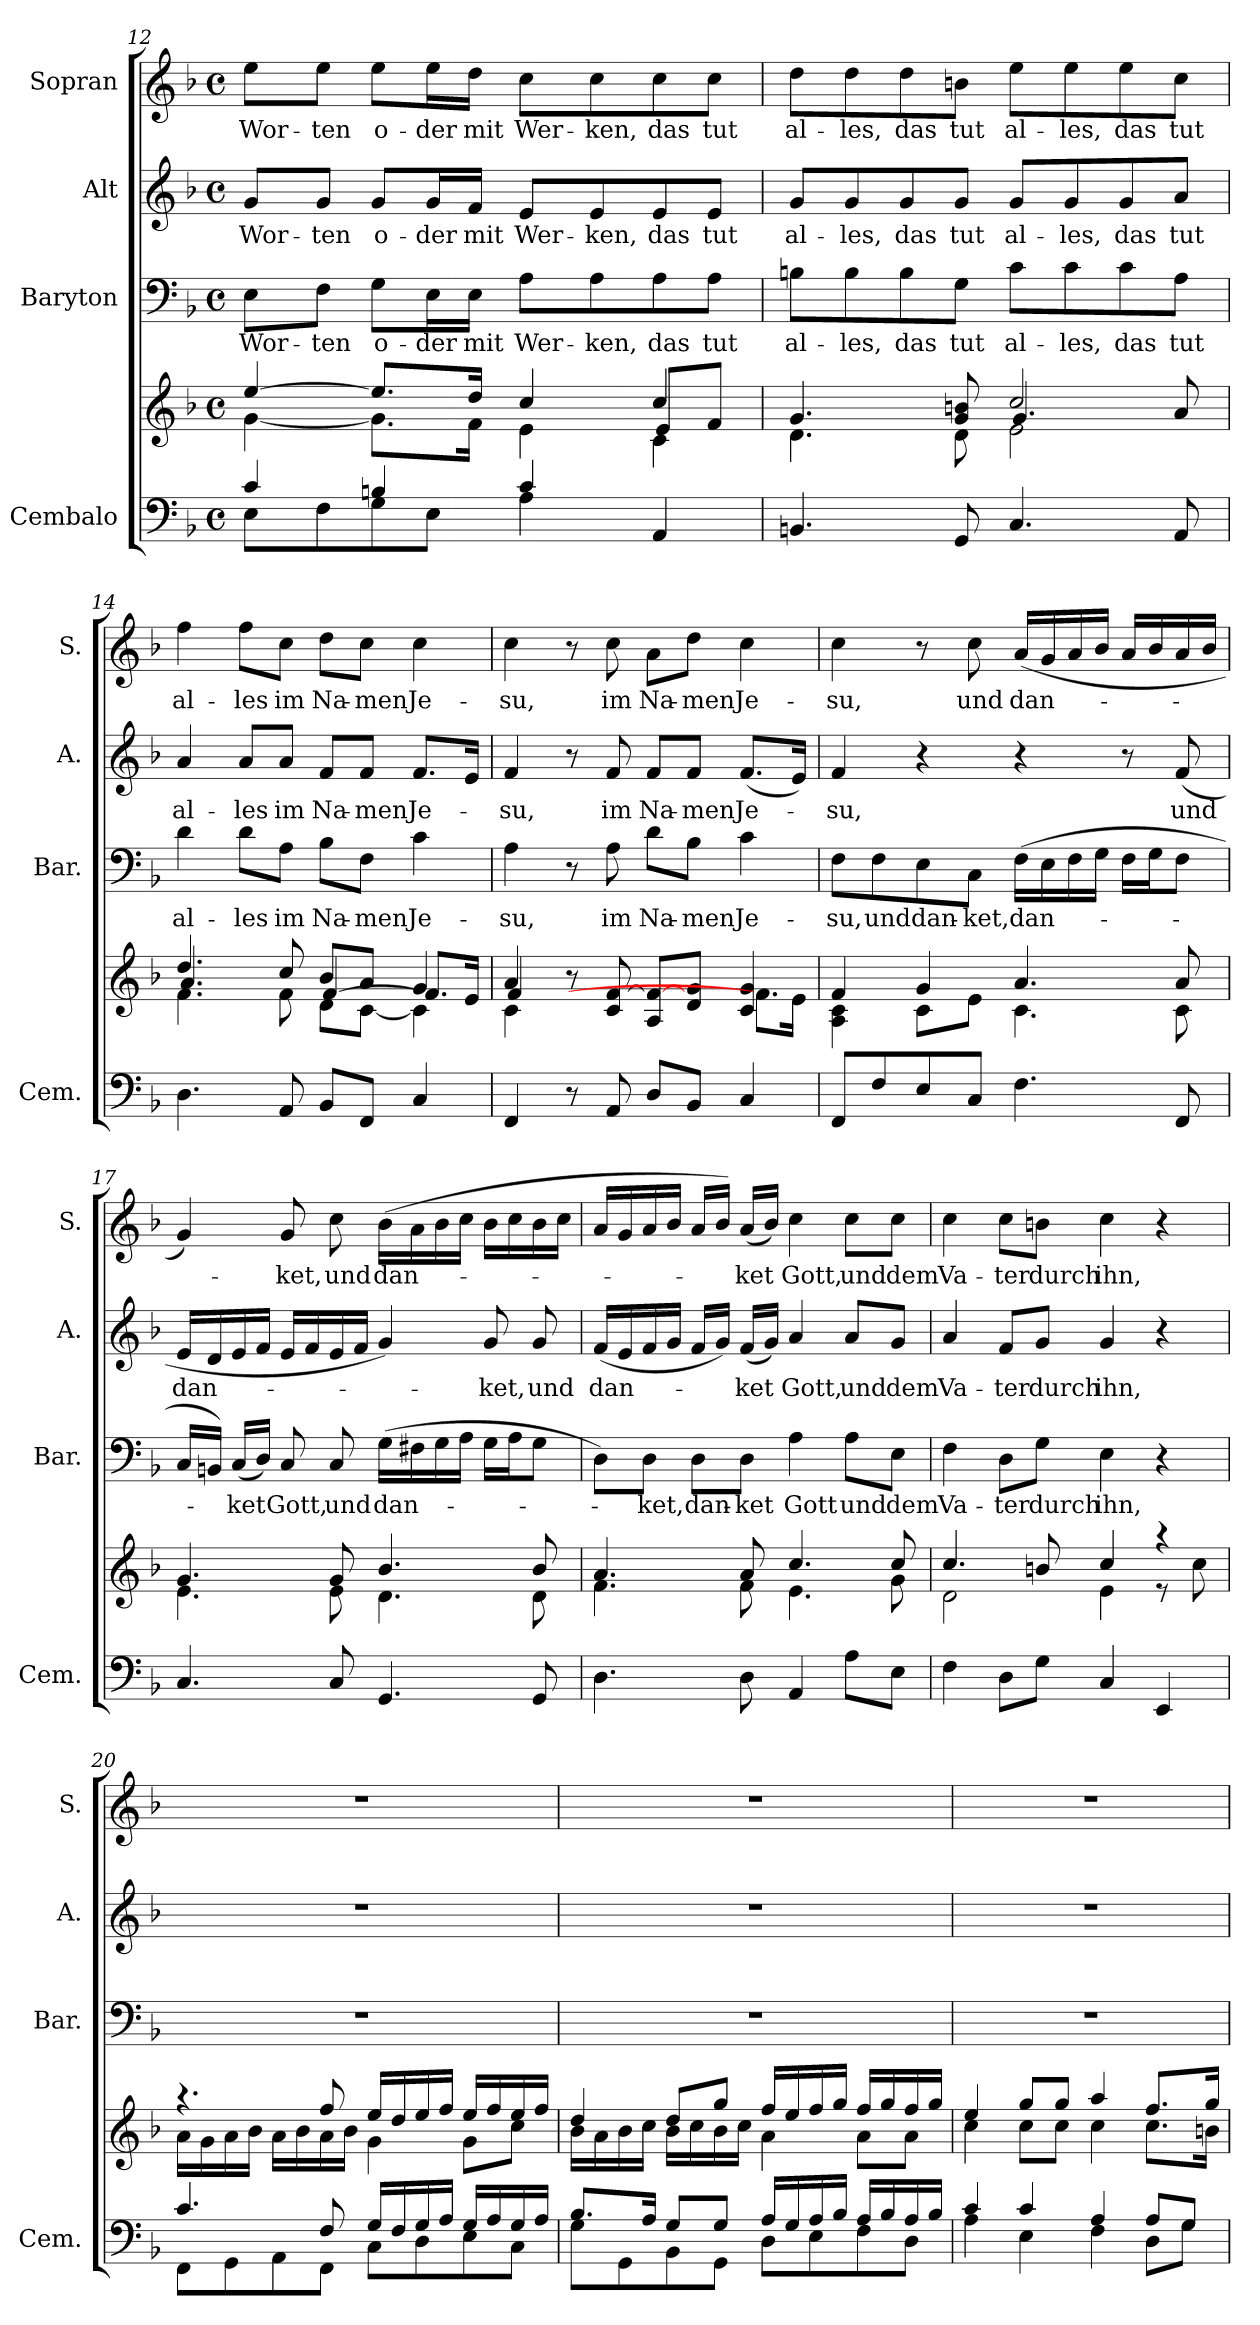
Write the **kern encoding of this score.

**kern	**kern	**kern	**text	**kern	**text	**kern	**text
*part4	*part4	*part3	*part3	*part2	*part2	*part1	*part1
*staff5	*staff4	*staff3	*staff3	*staff2	*staff2	*staff1	*staff1
*I"Cembalo	*	*I"Baryton	*	*I"Alt	*	*I"Sopran	*
*I'Cem.	*	*I'Bar.	*	*I'A.	*	*I'S.	*
*clefF4	*clefG2	*clefF4	*	*clefG2	*	*clefG2	*
*k[b-]	*k[b-]	*k[b-]	*	*k[b-]	*	*k[b-]	*
*M4/4	*M4/4	*M4/4	*	*M4/4	*	*M4/4	*
*met(c)	*met(c)	*met(c)	*	*met(c)	*	*met(c)	*
=12	=12	=12	=12	=12	=12	=12	=12
*^	*^	*	*	*	*	*	*
*	*	*	*^	*	*	*	*	*	*
!	!	!	!	!	!	!LO:LY:b	!	!LO:LY:b	!	!LO:LY:b
8E\L	4c/	[4ee/	[4g\	2.ryy	8E\L	Wor-	8g/L	Wor-	8ee\L	Wor-
!	!	!	!	!	!	!LO:LY:b	!	!LO:LY:b	!	!LO:LY:b
8F\	.	.	.	.	8F\J	-ten	8g/J	-ten	8ee\J	-ten
!	!	!	!	!	!	!LO:LY:b	!	!LO:LY:b	!	!LO:LY:b
8G\	4Bn/	8.ee/L]	8.g\L]	.	8G\L	o-	8g/L	o-	8ee\L	o-
!	!	!	!	!	!	!LO:LY:b	!	!LO:LY:b	!	!LO:LY:b
8E\J	.	.	.	.	16E\L	-der	16g/L	-der	16ee\L	-der
!	!	!	!	!	!	!LO:LY:b	!	!LO:LY:b	!	!LO:LY:b
.	.	16dd/Jk	16f\Jk	.	16E\JJ	mit	16f/JJ	mit	16dd\JJ	mit
!	!	!	!	!	!	!LO:LY:b	!	!LO:LY:b	!	!LO:LY:b
4A\	4c/	4cc/	4e\	.	8A\L	Wer-	8e/L	Wer-	8cc\L	Wer-
!	!	!	!	!	!	!LO:LY:b	!	!LO:LY:b	!	!LO:LY:b
.	.	.	.	.	8A\	-ken,	8e/	-ken,	8cc\	-ken,
!	!	!	!	!	!	!LO:LY:b	!	!LO:LY:b	!	!LO:LY:b
4AA/	4ryy	4cc/	4c\	8e/L	8A\	das	8e/	das	8cc\	das
!	!	!	!	!	!	!LO:LY:b	!	!LO:LY:b	!	!LO:LY:b
.	.	.	.	8f/J	8A\J	tut	8e/J	tut	8cc\J	tut
*v	*v	*	*	*	*	*	*	*	*	*
!!LO:LB:g=z
=13	=13	=13	=13	=13	=13	=13	=13	=13	=13
!	!	!	!	!	!LO:LY:b	!	!LO:LY:b	!	!LO:LY:b
4.BBn/	4.g/	4.d\	2ryy	8Bn\L	al-	8g/L	al-	8dd\L	al-
!	!	!	!	!	!LO:LY:b	!	!LO:LY:b	!	!LO:LY:b
.	.	.	.	8B\	-les,	8g/	-les,	8dd\	-les,
!	!	!	!	!	!LO:LY:b	!	!LO:LY:b	!	!LO:LY:b
.	.	.	.	8B\	das	8g/	das	8dd\	das
!	!	!	!	!	!LO:LY:b	!	!LO:LY:b	!	!LO:LY:b
8GG/	8g/ 8bn/	8d\	.	8G\J	tut	8g/J	tut	8bn\J	tut
!	!	!	!	!	!LO:LY:b	!	!LO:LY:b	!	!LO:LY:b
4.C/	2cc/	2e\	4.g/	8c\L	al-	8g/L	al-	8ee\L	al-
!	!	!	!	!	!LO:LY:b	!	!LO:LY:b	!	!LO:LY:b
.	.	.	.	8c\	-les,	8g/	-les,	8ee\	-les,
!	!	!	!	!	!LO:LY:b	!	!LO:LY:b	!	!LO:LY:b
.	.	.	.	8c\	das	8g/	das	8ee\	das
!	!	!	!	!	!LO:LY:b	!	!LO:LY:b	!	!LO:LY:b
8AA/	.	.	8a/	8A\J	tut	8a/J	tut	8cc\J	tut
=14	=14	=14	=14	=14	=14	=14	=14	=14	=14
!	!	!	!	!	!LO:LY:b	!	!LO:LY:b	!	!LO:LY:b
4.D\	4.dd/	4.f\	4.a/	4d\	al-	4a/	al-	4ff\	al-
!	!	!	!	!	!LO:LY:b	!	!LO:LY:b	!	!LO:LY:b
.	.	.	.	8d\L	-les	8a/L	-les	8ff\L	-les
!	!	!	!	!	!LO:LY:b	!	!LO:LY:b	!	!LO:LY:b
8AA/	8cc/	8f\	8ryy	8A\J	im	8a/J	im	8cc\J	im
!	!	!	!	!	!LO:LY:b	!	!LO:LY:b	!	!LO:LY:b
8BB-/L	8b-/L	8d\L	[<4f/	8B-\L	Na-	8f/L	Na-	8dd\L	Na-
!	!	!	!	!	!LO:LY:b	!	!LO:LY:b	!	!LO:LY:b
8FF/J	8a/J	[8c\J	.	8F\J	-men	8f/J	-men	8cc\J	-men
!	!	!	!	!	!LO:LY:b	!	!LO:LY:b	!	!LO:LY:b
4C/	4g/	4c\]	8.f/L]	4c\	Je-	8.f/L	Je-	4cc\	Je-
.	.	.	16e/Jk	.	.	16e/Jk	.	.	.
=15	=15	=15	=15	=15	=15	=15	=15	=15	=15
!	!	!	!	!	!LO:LY:b	!	!LO:LY:b	!	!LO:LY:b
4FF/	4a/	4c\	4f/	4A\	-su,	4f/	-su,	4cc\	-su,
8r	8r	2ryy	2.ryy	8r	.	8r	.	8r	.
!	!	!	!	!	!LO:LY:b	!	!LO:LY:b	!	!LO:LY:b
8AA/	8c/ [8f/	.	.	8A\	im	8f/	im	8cc\	im
!	!	!	!	!	!LO:LY:b	!	!LO:LY:b	!	!LO:LY:b
8D/L	8A/ 8f/_L	.	.	8d\L	Na-	8f/L	Na-	8a\L	Na-
!	!	!	!	!	!LO:LY:b	!	!LO:LY:b	!	!LO:LY:b
8BB-/J	8d/ 8g/J	.	.	8B-\J	-men	8f/J	-men	8dd\J	-men
!	!	!	!	!	!LO:LY:b	!	!LO:LY:b	!	!LO:LY:b
4C/	4c/ 4g/	8.f\L]	.	4c\	Je-	(8.f/L	Je-	4cc\	Je-
.	.	16e\Jk	.	.	.	16e/Jk)	.	.	.
*	*	*v	*v	*	*	*	*	*	*
!!LO:PB:g=z
=16	=16	=16	=16	=16	=16	=16	=16	=16
!	!	!	!	!LO:LY:b	!	!LO:LY:b	!	!LO:LY:b
8FF/L	4f/	4A\ 4c\	8F\L	-su,	4f/	-su,	4cc\	-su,
!	!	!	!	!LO:LY:b	!	!	!	!
8F/	.	.	8F\	und	.	.	.	.
!	!	!	!	!LO:LY:b	!	!	!	!
8E/	4g/	8c\L	8E\	dan-	4r	.	8r	.
!	!	!	!	!LO:LY:b	!	!	!	!LO:LY:b
8C/J	.	8e\J	8C\J	-ket,	.	.	8cc\	und
!	!	!	!	!LO:LY:b	!	!	!	!LO:LY:b
4.F\	4.a/	4.c\	(16F\LL	dan-	4r	.	(16a/LL	dan-
.	.	.	16E\	.	.	.	16g/	.
.	.	.	16F\	.	.	.	16a/	.
.	.	.	16G\JJ	.	.	.	16b-/JJ	.
.	.	.	16F\LL	.	8r	.	16a/LL	.
.	.	.	16G\J	.	.	.	16b-/	.
!	!	!	!	!	!	!LO:LY:b	!	!
8FF/	8a/	8c\	8F\J	.	(8f/	und	16a/	.
.	.	.	.	.	.	.	16b-/JJ	.
=17	=17	=17	=17	=17	=17	=17	=17	=17
!	!	!	!	!	!	!LO:LY:b	!	!
4.C/	4.g/	4.e\	16C/LL	.	16e/LL	dan-	4g/)	.
.	.	.	16BBn/JJ)	.	16d/	.	.	.
!	!	!	!	!LO:LY:b	!	!	!	!
.	.	.	(16C/LL	-ket	16e/	.	.	.
.	.	.	16D/JJ)	.	16f/JJ	.	.	.
!	!	!	!	!LO:LY:b	!	!	!	!LO:LY:b
.	.	.	8C/	Gott,	16e/LL	.	8g/	-ket,
.	.	.	.	.	16f/	.	.	.
!	!	!	!	!LO:LY:b	!	!	!	!LO:LY:b
8C/	8g/	8e\	8C/	und	16e/	.	8cc\	und
.	.	.	.	.	16f/JJ	.	.	.
!	!	!	!	!LO:LY:b	!	!	!	!LO:LY:b
4.GG/	4.b-/	4.d\	(16G\LL	dan-	4g/)	.	(16b-\LL	dan-
.	.	.	16F#X\	.	.	.	16a\	.
.	.	.	16G\	.	.	.	16b-\	.
.	.	.	16A\JJ	.	.	.	16cc\JJ	.
!	!	!	!	!	!	!LO:LY:b	!	!
.	.	.	16G\LL	.	8g/	-ket,	16b-\LL	.
.	.	.	16A\J	.	.	.	16cc\	.
!	!	!	!	!	!	!LO:LY:b	!	!
8GG/	8b-/	8d\	8G\J	.	8g/	und	16b-\	.
.	.	.	.	.	.	.	16cc\JJ	.
!!LO:LB:g=z
=18	=18	=18	=18	=18	=18	=18	=18	=18
!	!	!	!	!	!	!LO:LY:b	!	!
4.D\	4.a/	4.f\	8D\L)	.	(16f/LL	dan-	16a/LL	.
.	.	.	.	.	16e/	.	16g/	.
!	!	!	!	!LO:LY:b	!	!	!	!
.	.	.	8D\J	-ket,	16f/	.	16a/	.
.	.	.	.	.	16g/JJ	.	16b-/JJ	.
!	!	!	!	!LO:LY:b	!	!	!	!
.	.	.	8D\L	dan-	16f/LL	.	16a/LL	.
.	.	.	.	.	16g/JJ)	.	16b-/JJ)	.
!	!	!	!	!LO:LY:b	!	!LO:LY:b	!	!LO:LY:b
8D\	8a/	8f\	8D\J	-ket	(16f/LL	-ket	(16a/LL	-ket
.	.	.	.	.	16g/JJ)	.	16b-/JJ)	.
!	!	!	!	!LO:LY:b	!	!LO:LY:b	!	!LO:LY:b
4AA/	4.cc/	4.e\	4A\	Gott	4a/	Gott,	4cc\	Gott,
!	!	!	!	!LO:LY:b	!	!LO:LY:b	!	!LO:LY:b
8A\L	.	.	8A\L	und	8a/L	und	8cc\L	und
!	!	!	!	!LO:LY:b	!	!LO:LY:b	!	!LO:LY:b
8E\J	8cc/	8g\	8E\J	dem	8g/J	dem	8cc\J	dem
=19	=19	=19	=19	=19	=19	=19	=19	=19
!	!	!	!	!LO:LY:b	!	!LO:LY:b	!	!LO:LY:b
4F\	4.cc/	2d\	4F\	Va-	4a/	Va-	4cc\	Va-
!	!	!	!	!LO:LY:b	!	!LO:LY:b	!	!LO:LY:b
8D\L	.	.	8D\L	-ter	8f/L	-ter	8cc\L	-ter
!	!	!	!	!LO:LY:b	!	!LO:LY:b	!	!LO:LY:b
8G\J	8bn/	.	8G\J	durch	8g/J	durch	8bn\J	durch
!	!	!	!	!LO:LY:b	!	!LO:LY:b	!	!LO:LY:b
4C/	4cc/	4e\	4E\	ihn,	4g/	ihn,	4cc\	ihn,
4EE/	4r	8r	4r	.	4r	.	4r	.
.	.	8cc\	.	.	.	.	.	.
=20	=20	=20	=20	=20	=20	=20	=20	=20
*^	*	*	*	*	*	*	*	*
4.c/	8FF\L	4.r	16a\LL	1r	.	1r	.	1r	.
.	.	.	16g\	.	.	.	.	.	.
.	8GG\	.	16a\	.	.	.	.	.	.
.	.	.	16b-\JJ	.	.	.	.	.	.
.	8AA\	.	16a\LL	.	.	.	.	.	.
.	.	.	16b-\	.	.	.	.	.	.
8F/	8FF\J	8ff/	16a\	.	.	.	.	.	.
.	.	.	16b-\JJ	.	.	.	.	.	.
16G/LL	8C\L	16ee/LL	4g\	.	.	.	.	.	.
16F/	.	16dd/	.	.	.	.	.	.	.
16G/	8D\	16ee/	.	.	.	.	.	.	.
16A/JJ	.	16ff/JJ	.	.	.	.	.	.	.
16G/LL	8E\	16ee/LL	8g\L	.	.	.	.	.	.
16A/	.	16ff/	.	.	.	.	.	.	.
16G/	8C\J	16ee/	8cc\J	.	.	.	.	.	.
16A/JJ	.	16ff/JJ	.	.	.	.	.	.	.
!!LO:PB:g=z
=21	=21	=21	=21	=21	=21	=21	=21	=21	=21
8.B-/L	8G\L	4dd/	16b-\LL	1r	.	1r	.	1r	.
.	.	.	16a\	.	.	.	.	.	.
.	8GG\	.	16b-\	.	.	.	.	.	.
16A/Jk	.	.	16cc\JJ	.	.	.	.	.	.
8G/L	8BB-\	8dd/L	16b-\LL	.	.	.	.	.	.
.	.	.	16cc\	.	.	.	.	.	.
8G/J	8GG\J	8gg/J	16b-\	.	.	.	.	.	.
.	.	.	16cc\JJ	.	.	.	.	.	.
16A/LL	8D\L	16ff/LL	4a\	.	.	.	.	.	.
16G/	.	16ee/	.	.	.	.	.	.	.
16A/	8E\	16ff/	.	.	.	.	.	.	.
16B-/JJ	.	16gg/JJ	.	.	.	.	.	.	.
16A/LL	8F\	16ff/LL	8a\L	.	.	.	.	.	.
16B-/	.	16gg/	.	.	.	.	.	.	.
16A/	8D\J	16ff/	8a\J	.	.	.	.	.	.
16B-/JJ	.	16gg/JJ	.	.	.	.	.	.	.
=22	=22	=22	=22	=22	=22	=22	=22	=22	=22
4c/	4A\	4ee/	4cc\	1r	.	1r	.	1r	.
4c/	4E\	8gg/L	8cc\L	.	.	.	.	.	.
.	.	8gg/J	8cc\J	.	.	.	.	.	.
4A/	4F\	4aa/	4cc\	.	.	.	.	.	.
8A/L	8D\L	8.ff/L	8.cc\L	.	.	.	.	.	.
8G/J	8G\J	.	.	.	.	.	.	.	.
.	.	16gg/Jk	16bn\Jk	.	.	.	.	.	.
*v	*v	*	*	*	*	*	*	*	*
*	*v	*v	*	*	*	*	*	*
=	=	=	=	=	=	=	=
*-	*-	*-	*-	*-	*-	*-	*-
